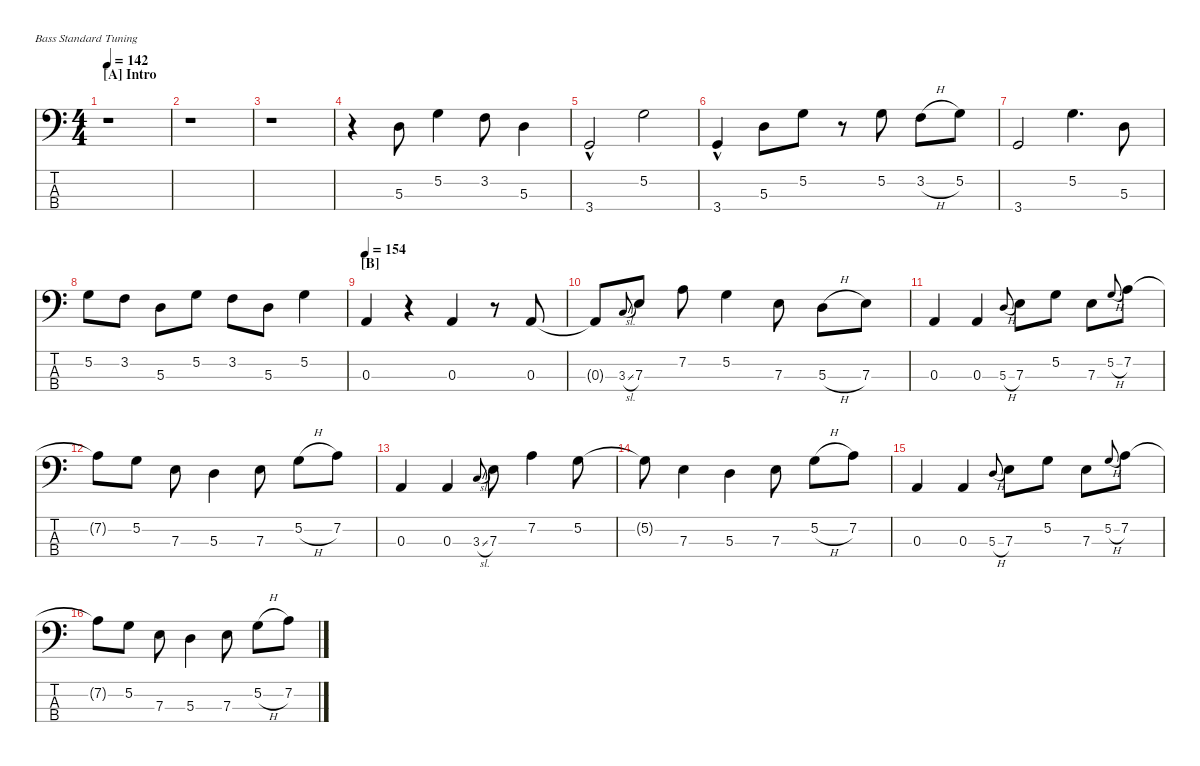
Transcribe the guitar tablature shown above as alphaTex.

\defaultSystemsLayout 4
\hideDynamics
\bracketExtendMode nobrackets
\singleTrackTrackNamePolicy hidden
\multiTrackTrackNamePolicy hidden
\firstSystemTrackNameMode fullname
\firstSystemTrackNameOrientation horizontal
\otherSystemsTrackNameOrientation horizontal
\track ("Bass" "E-Bass") {instrument electricbassfinger}
\staff {score tabs}
\tuning (G2 D2 A1 E1)
\ts (4 4)
\section ("A" "Intro")
\scale
0.30674
\tempo 142
\accidentals auto
\clef f4
\ottava regular
\simile none
\scale
0.303621
\ks c
r.1{dy f instrument electricbassfinger beam Down} |
\scale
0.231087
\scale
0.167131 r.1{beam Down} |
\scale
0.231087
\scale
0.167131 r.1{beam Down} |
\scale
0.231087
\scale
0.362117 r.4{beam Down} 5.3.8{beam Down} 5.2.4{beam Down} 3.2.8{beam Down} 5.3.4{beam Down} |
\scale
0.25
\scale
0.185111 3.4{hac}.2{beam Up} 5.2.2{beam Down} |
\scale
0.25
\scale
0.301811 3.4{hac}.4{beam Up} 5.3.8{beam Down} 5.2.8{beam Down} r.8{beam Down} 5.2.8{beam Down} 3.2{h}.8{beam Down} 5.2.8{beam Down} |
\scale
0.25
\scale
0.211268 3.4.2{beam Up} 5.2.4{d beam Down} 5.3.8{beam Down} |
\scale
0.25
\scale
0.301811 5.2.8{beam Down} 3.2.8{beam Down} 5.3.8{beam Down} 5.2.8{beam Down} 3.2.8{beam Down} 5.3.8{beam Down} 5.2.4{beam Down} |
\section ("B" "")
\scale
0.194444
\tempo 154
\scale
0.219224 0.3.4{dy ff beam Up} r.4{beam Up} 0.3.4{beam Up} r.8{beam Up} 0.3.8{beam Up} |
\scale
0.305556
\scale
0.268128 0.3{t}.8{beam Up} 3.3{sl}.8{gr onbeat beam Up} 7.3.8{beam Up} 7.2.8{beam Down} 5.2.4{beam Down} 7.3.8{beam Down} 5.3{h}.8{beam Down} 7.3.8{beam Down} |
\scale
0.194444
\scale
0.259696 0.3.4{beam Up} 0.3.4{beam Up} 5.3{h}.8{gr onbeat beam Up} 7.3.8{beam Down} 5.2.8{beam Down} 7.3.8{beam Down} 5.2{h}.8{gr onbeat beam Up} 7.2.8{beam Down} |
\scale
0.305556
\scale
0.252951 7.2{t}.8{beam Down} 5.2.8{beam Down} 7.3.8{beam Down} 5.3.4{beam Down} 7.3.8{beam Down} 5.2{h}.8{beam Down} 7.2.8{beam Down} |
\scale
0.21875
\scale
0.238422 0.3.4{beam Up} 0.3.4{beam Up} 3.3{sl}.8{gr onbeat beam Up} 7.3.8{beam Down} 7.2.4{beam Down} 5.2.8{beam Down} |
\scale
0.34375
\scale
0.240137 5.2{t}.8{beam Down} 7.3.4{beam Down} 5.3.4{beam Down} 7.3.8{beam Down} 5.2{h}.8{beam Down} 7.2.8{beam Down} |
\scale
0.21875
\scale
0.264151 0.3.4{beam Up} 0.3.4{beam Up} 5.3{h}.8{gr onbeat beam Up} 7.3.8{beam Down} 5.2.8{beam Down} 7.3.8{beam Down} 5.2{h}.8{gr onbeat beam Up} 7.2.8{beam Down} |
\scale
0.21875
\scale
0.25729 7.2{t}.8{beam Down} 5.2.8{beam Down} 7.3.8{beam Down} 5.3.4{beam Down} 7.3.8{beam Down} 5.2{h}.8{beam Down} 7.2.8{beam Down}
